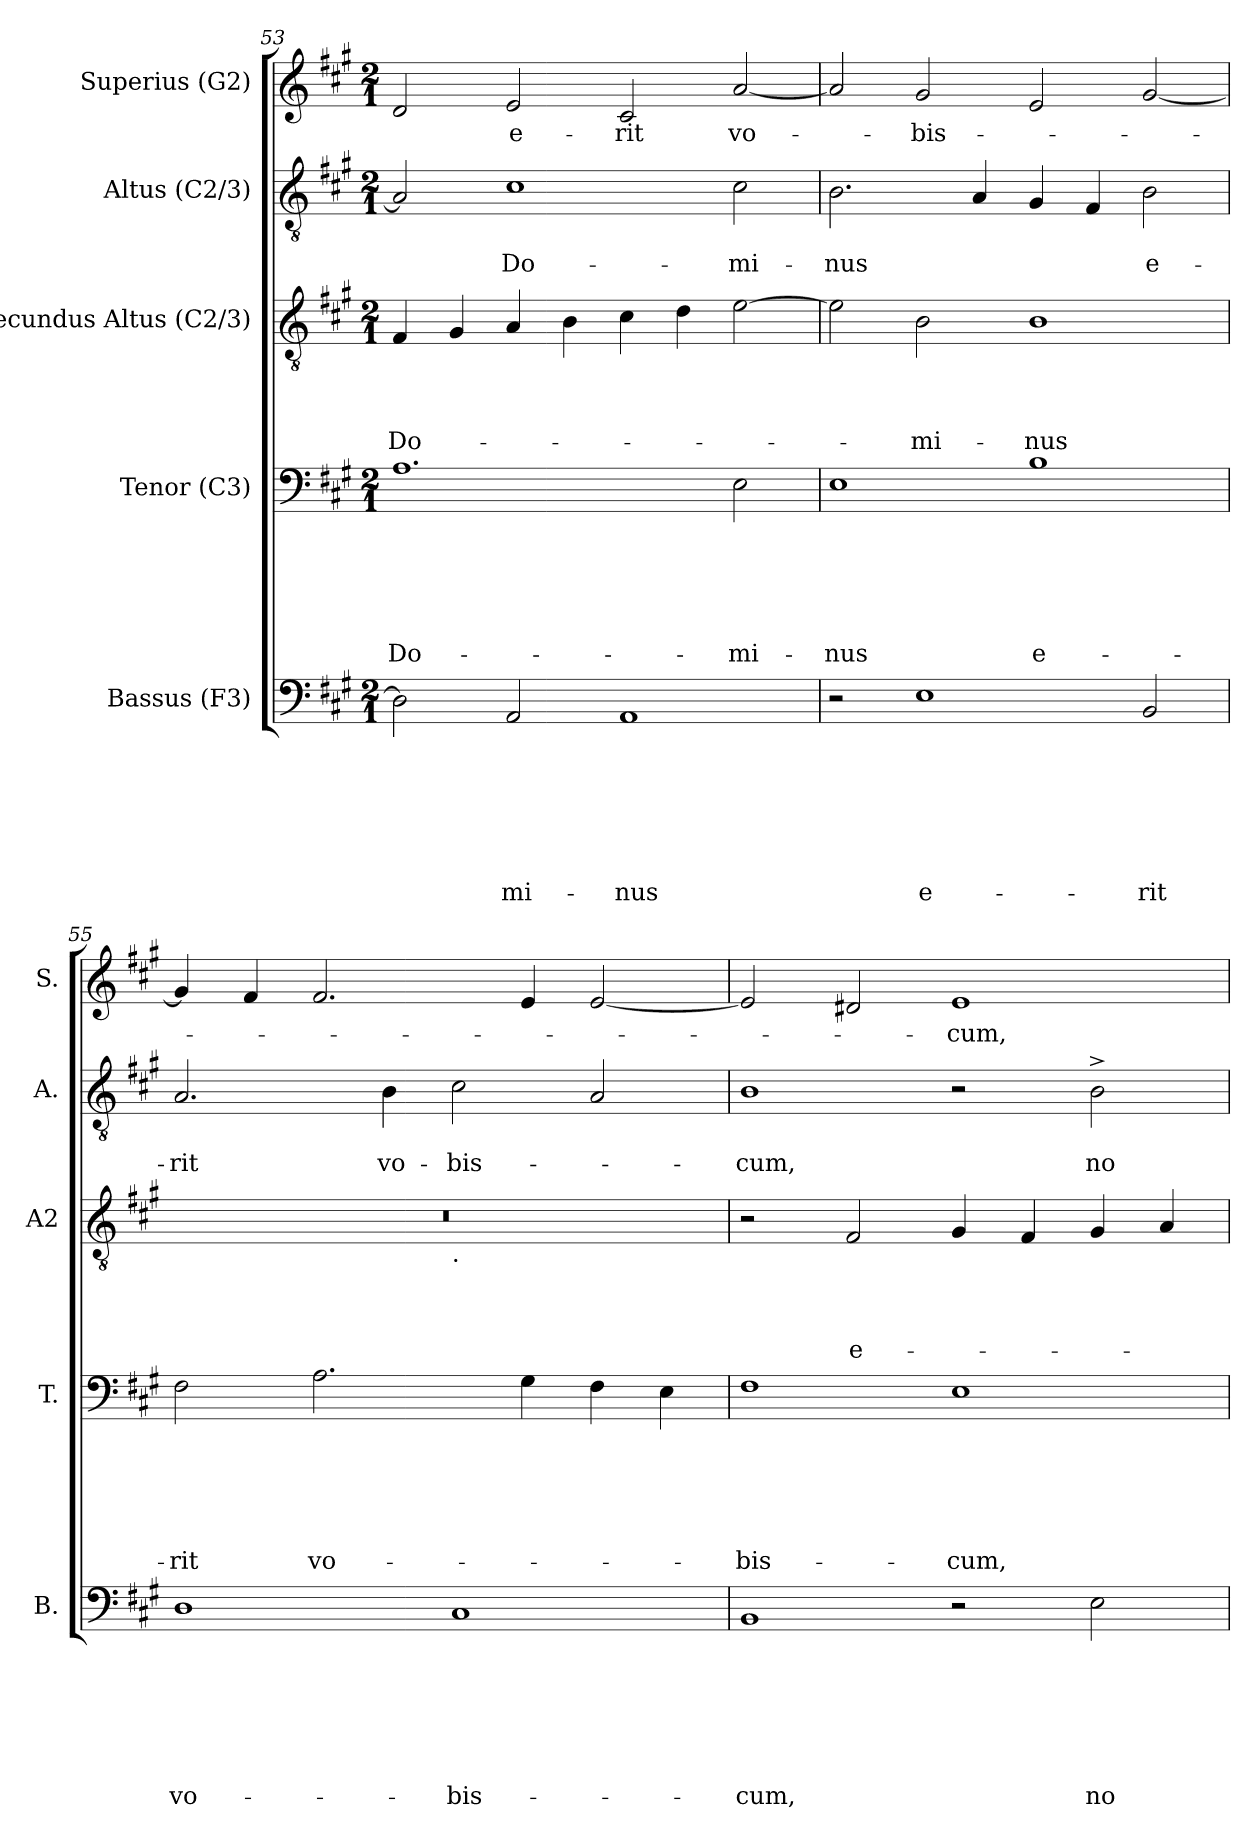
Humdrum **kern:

**kern	**text	**text	**text	**text	**text	**text	**text	**kern	**text	**text	**text	**text	**text	**text	**kern	**text	**text	**text	**text	**kern	**text	**text	**kern	**text
*part5	*part5	*part5	*part5	*part5	*part5	*part5	*part5	*part4	*part4	*part4	*part4	*part4	*part4	*part4	*part3	*part3	*part3	*part3	*part3	*part2	*part2	*part2	*part1	*part1
*staff5	*staff5	*staff5	*staff5	*staff5	*staff5	*staff5	*staff5	*staff4	*staff4	*staff4	*staff4	*staff4	*staff4	*staff4	*staff3	*staff3	*staff3	*staff3	*staff3	*staff2	*staff2	*staff2	*staff1	*staff1
*I"Bassus (F3)	*	*	*	*	*	*	*	*I"Tenor (C3)	*	*	*	*	*	*	*I"Secundus Altus (C2/3)	*	*	*	*	*I"Altus (C2/3)	*	*	*I"Superius (G2)	*
*I'B.	*	*	*	*	*	*	*	*I'T.	*	*	*	*	*	*	*I'A2	*	*	*	*	*I'A.	*	*	*I'S.	*
!!LO:LB:g=z
*clefF4	*	*	*	*	*	*	*	*clefF4	*	*	*	*	*	*	*clefGv2	*	*	*	*	*clefGv2	*	*	*clefG2	*
*k[f#c#g#]	*	*	*	*	*	*	*	*k[f#c#g#]	*	*	*	*	*	*	*k[f#c#g#]	*	*	*	*	*k[f#c#g#]	*	*	*k[f#c#g#]	*
*A:	*	*	*	*	*	*	*	*A:	*	*	*	*	*	*	*A:	*	*	*	*	*A:	*	*	*A:	*
*M2/1	*	*	*	*	*	*	*	*M2/1	*	*	*	*	*	*	*M2/1	*	*	*	*	*M2/1	*	*	*M2/1	*
=53	=53	=53	=53	=53	=53	=53	=53	=53	=53	=53	=53	=53	=53	=53	=53	=53	=53	=53	=53	=53	=53	=53	=53	=53
!	!	!	!	!	!	!	!	!	!	!	!	!	!	!LO:LY:b	!	!	!	!	!LO:LY:b	!	!	!	!	!
2D\]	.	.	.	.	.	.	.	1.A	.	.	.	.	.	Do-	4F#/	.	.	.	Do-	2A/]	.	.	2d/	.
.	.	.	.	.	.	.	.	.	.	.	.	.	.	.	4G#/	.	.	.	.	.	.	.	.	.
!	!	!	!	!	!	!	!LO:LY:b	!	!	!	!	!	!	!	!	!	!	!	!	!	!	!LO:LY:b	!	!LO:LY:b
2AA/	.	.	.	.	.	.	-mi-	.	.	.	.	.	.	.	4A/	.	.	.	.	1c#	.	Do-	2e/	e-
.	.	.	.	.	.	.	.	.	.	.	.	.	.	.	4B\	.	.	.	.	.	.	.	.	.
!	!	!	!	!	!	!	!LO:LY:b	!	!	!	!	!	!	!	!	!	!	!	!	!	!	!	!	!LO:LY:b
1AA	.	.	.	.	.	.	-nus	.	.	.	.	.	.	.	4c#\	.	.	.	.	.	.	.	2c#/	-rit
.	.	.	.	.	.	.	.	.	.	.	.	.	.	.	4d\	.	.	.	.	.	.	.	.	.
!	!	!	!	!	!	!	!	!	!	!	!	!	!	!LO:LY:b	!	!	!	!	!	!	!	!LO:LY:b	!	!LO:LY:b
.	.	.	.	.	.	.	.	2E\	.	.	.	.	.	-mi-	[>2e\	.	.	.	.	2c#\	.	-mi-	[<2a/	vo-
=54	=54	=54	=54	=54	=54	=54	=54	=54	=54	=54	=54	=54	=54	=54	=54	=54	=54	=54	=54	=54	=54	=54	=54	=54
!	!	!	!	!	!	!	!	!	!	!	!	!	!	!LO:LY:b	!	!	!	!	!	!	!	!LO:LY:b	!	!
2r	.	.	.	.	.	.	.	1E	.	.	.	.	.	-nus	2e\]	.	.	.	.	2.B\	.	-nus	2a/]	.
!	!	!	!	!	!	!	!LO:LY:b:rj	!	!	!	!	!	!	!	!	!	!	!	!LO:LY:b	!	!	!	!	!LO:LY:b
1E	.	.	.	.	.	.	e-	.	.	.	.	.	.	.	2B\	.	.	.	-mi-	.	.	.	2g#/	-bis-
.	.	.	.	.	.	.	.	.	.	.	.	.	.	.	.	.	.	.	.	4A/	.	.	.	.
!	!	!	!	!	!	!	!	!	!	!	!	!	!	!LO:LY:b:rj	!	!	!	!	!LO:LY:b	!	!	!	!	!
.	.	.	.	.	.	.	.	1B	.	.	.	.	.	e-	1B	.	.	.	-nus	4G#/	.	.	2e/	.
.	.	.	.	.	.	.	.	.	.	.	.	.	.	.	.	.	.	.	.	4F#/	.	.	.	.
!	!	!	!	!	!	!	!LO:LY:b	!	!	!	!	!	!	!	!	!	!	!	!	!	!	!LO:LY:b	!	!
2BB/	.	.	.	.	.	.	-rit	.	.	.	.	.	.	.	.	.	.	.	.	2B\	.	e-	[<2g#/	.
=55	=55	=55	=55	=55	=55	=55	=55	=55	=55	=55	=55	=55	=55	=55	=55	=55	=55	=55	=55	=55	=55	=55	=55	=55
!	!	!	!	!	!	!	!LO:LY:b	!	!	!	!	!	!	!LO:LY:b	!	!	!	!	!	!	!	!LO:LY:b	!	!
*	*	*	*	*	*	*	*	*	*	*	*	*	*	*	*^	*	*	*	*	*	*	*	*	*
1D	.	.	.	.	.	.	vo-	2F#\	.	.	.	.	.	-rit	0r	1ryy	.	.	.	.	2.A/	.	-rit	4g#/]	.
.	.	.	.	.	.	.	.	.	.	.	.	.	.	.	.	.	.	.	.	.	.	.	.	4f#/	.
!	!	!	!	!	!	!	!	!	!	!	!	!	!	!LO:LY:b	!	!	!	!	!	!	!	!	!	!	!
.	.	.	.	.	.	.	.	2.A\	.	.	.	.	.	vo-	.	.	.	.	.	.	.	.	.	2.f#/	.
!	!	!	!	!	!	!	!	!	!	!	!	!	!	!	!	!	!	!	!	!	!	!	!LO:LY:b	!	!
.	.	.	.	.	.	.	.	.	.	.	.	.	.	.	.	.	.	.	.	.	4B\	.	vo-	.	.
!	!	!	!	!	!	!	!	!	!	!	!	!	!	!	!	!LO:TX:b:t=.	!	!	!	!	!	!	!	!	!
!	!	!	!	!	!	!	!LO:LY:b	!	!	!	!	!	!	!	!	!	!	!	!	!	!	!	!LO:LY:b	!	!
1C#	.	.	.	.	.	.	-bis-	.	.	.	.	.	.	.	.	1ryy	.	.	.	.	2c#\	.	-bis-	.	.
.	.	.	.	.	.	.	.	4G#\	.	.	.	.	.	.	.	.	.	.	.	.	.	.	.	4e/	.
.	.	.	.	.	.	.	.	4F#\	.	.	.	.	.	.	.	.	.	.	.	.	2A/	.	.	[<2e/	.
.	.	.	.	.	.	.	.	4E\	.	.	.	.	.	.	.	.	.	.	.	.	.	.	.	.	.
=56	=56	=56	=56	=56	=56	=56	=56	=56	=56	=56	=56	=56	=56	=56	=56	=56	=56	=56	=56	=56	=56	=56	=56	=56	=56
!	!	!	!	!	!	!	!LO:LY:b	!	!	!	!	!	!	!LO:LY:b	!	!	!	!	!	!	!	!	!LO:LY:b	!	!
*	*	*	*	*	*	*	*	*	*	*	*	*	*	*	*v	*v	*	*	*	*	*	*	*	*	*
1BB	.	.	.	.	.	.	-cum,	1F#	.	.	.	.	.	-bis-	2r	.	.	.	.	1B	.	-cum,	2e/]	.
!	!	!	!	!	!	!	!	!	!	!	!	!	!	!	!	!	!	!	!LO:LY:b:rj	!	!	!	!	!
.	.	.	.	.	.	.	.	.	.	.	.	.	.	.	2F#/	.	.	.	e-	.	.	.	2d#/	.
!	!	!	!	!	!	!	!	!	!	!	!	!	!	!LO:LY:b	!	!	!	!	!	!	!	!	!	!LO:LY:b
2r	.	.	.	.	.	.	.	1E	.	.	.	.	.	-cum,	4G#/	.	.	.	.	2r	.	.	1e	-cum,
.	.	.	.	.	.	.	.	.	.	.	.	.	.	.	4F#/	.	.	.	.	.	.	.	.	.
!	!	!	!	!	!	!	!LO:LY:b	!	!	!	!	!	!	!	!	!	!	!	!	!	!	!LO:LY:b	!	!
2E\	.	.	.	.	.	.	no-	.	.	.	.	.	.	.	4G#/	.	.	.	.	2B^>\	.	no-	.	.
.	.	.	.	.	.	.	.	.	.	.	.	.	.	.	4A/	.	.	.	.	.	.	.	.	.
=	=	=	=	=	=	=	=	=	=	=	=	=	=	=	=	=	=	=	=	=	=	=	=	=
*-	*-	*-	*-	*-	*-	*-	*-	*-	*-	*-	*-	*-	*-	*-	*-	*-	*-	*-	*-	*-	*-	*-	*-	*-
